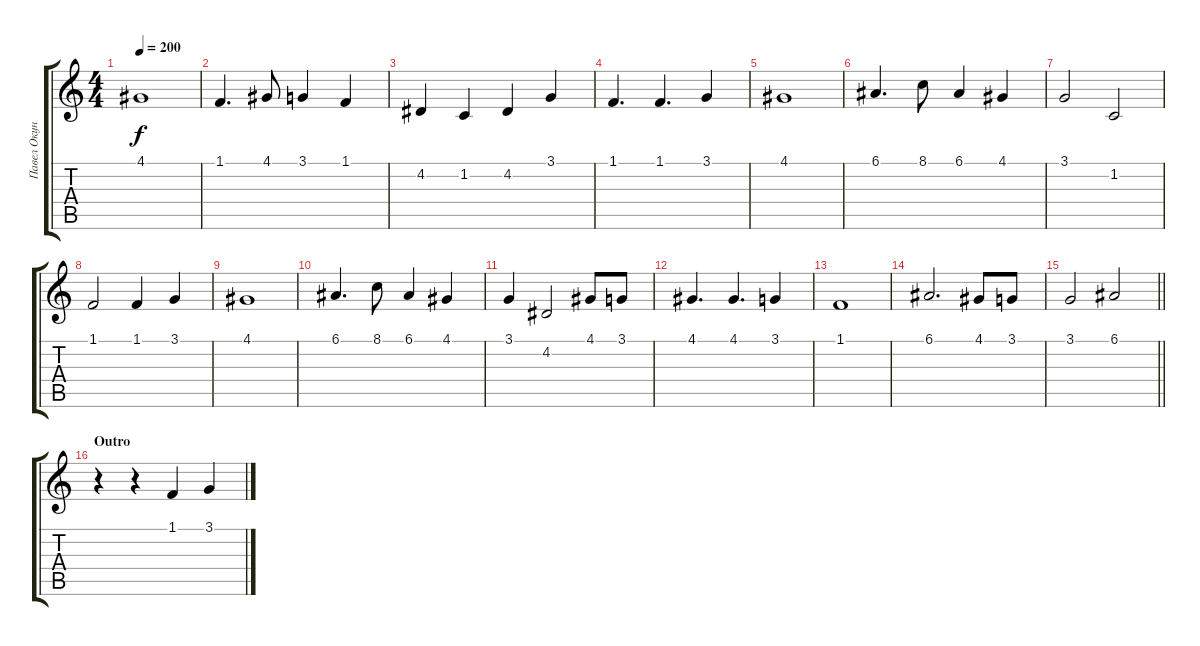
\track ("Павел Окунев" "Павел Окун") {instrument violin}
\staff {score tabs}
\tuning (E4 B3 G3 D3 A2 E2) {hide}
\ts (4 4)
\tempo 200
\clef g2
\ks c
4.1.1{dy f} |
1.1.4{d} 4.1.8 3.1.4 1.1.4 |
4.2.4 1.2.4 4.2.4 3.1.4 |
1.1.4{d} 1.1.4{d} 3.1.4 |
4.1.1 |
6.1.4{d} 8.1.8 6.1.4 4.1.4 |
3.1.2 1.2.2 |
1.1.2 1.1.4 3.1.4 |
4.1.1 |
6.1.4{d} 8.1.8 6.1.4 4.1.4 |
3.1.4 4.2.2 4.1.8 3.1.8 |
4.1.4{d} 4.1.4{d} 3.1.4 |
1.1.1 |
6.1.2{d} 4.1.8 3.1.8 |
\barLineRight lightlight
3.1.2 6.1.2 |
\section ("" "Outro")
r.4 r.4 1.1.4 3.1.4
